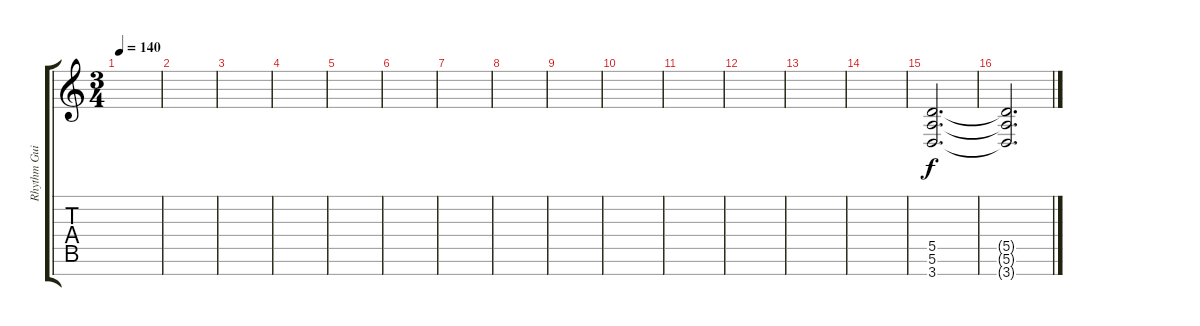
\track ("Rhythm Guitar" "Rhythm Gui") {instrument distortionguitar}
\staff {score tabs}
\tuning (E4 B3 G3 D3 A2 E2 B1) {hide}
\ts (3 4)
\tempo 140
\clef g2
\ks c
|
|
|
|
|
|
|
|
|
|
|
|
|
|
(5.5 5.6 3.7).2{d volume 16} |
(5.5{t} 5.6{t} 3.7{t}).2{d}
